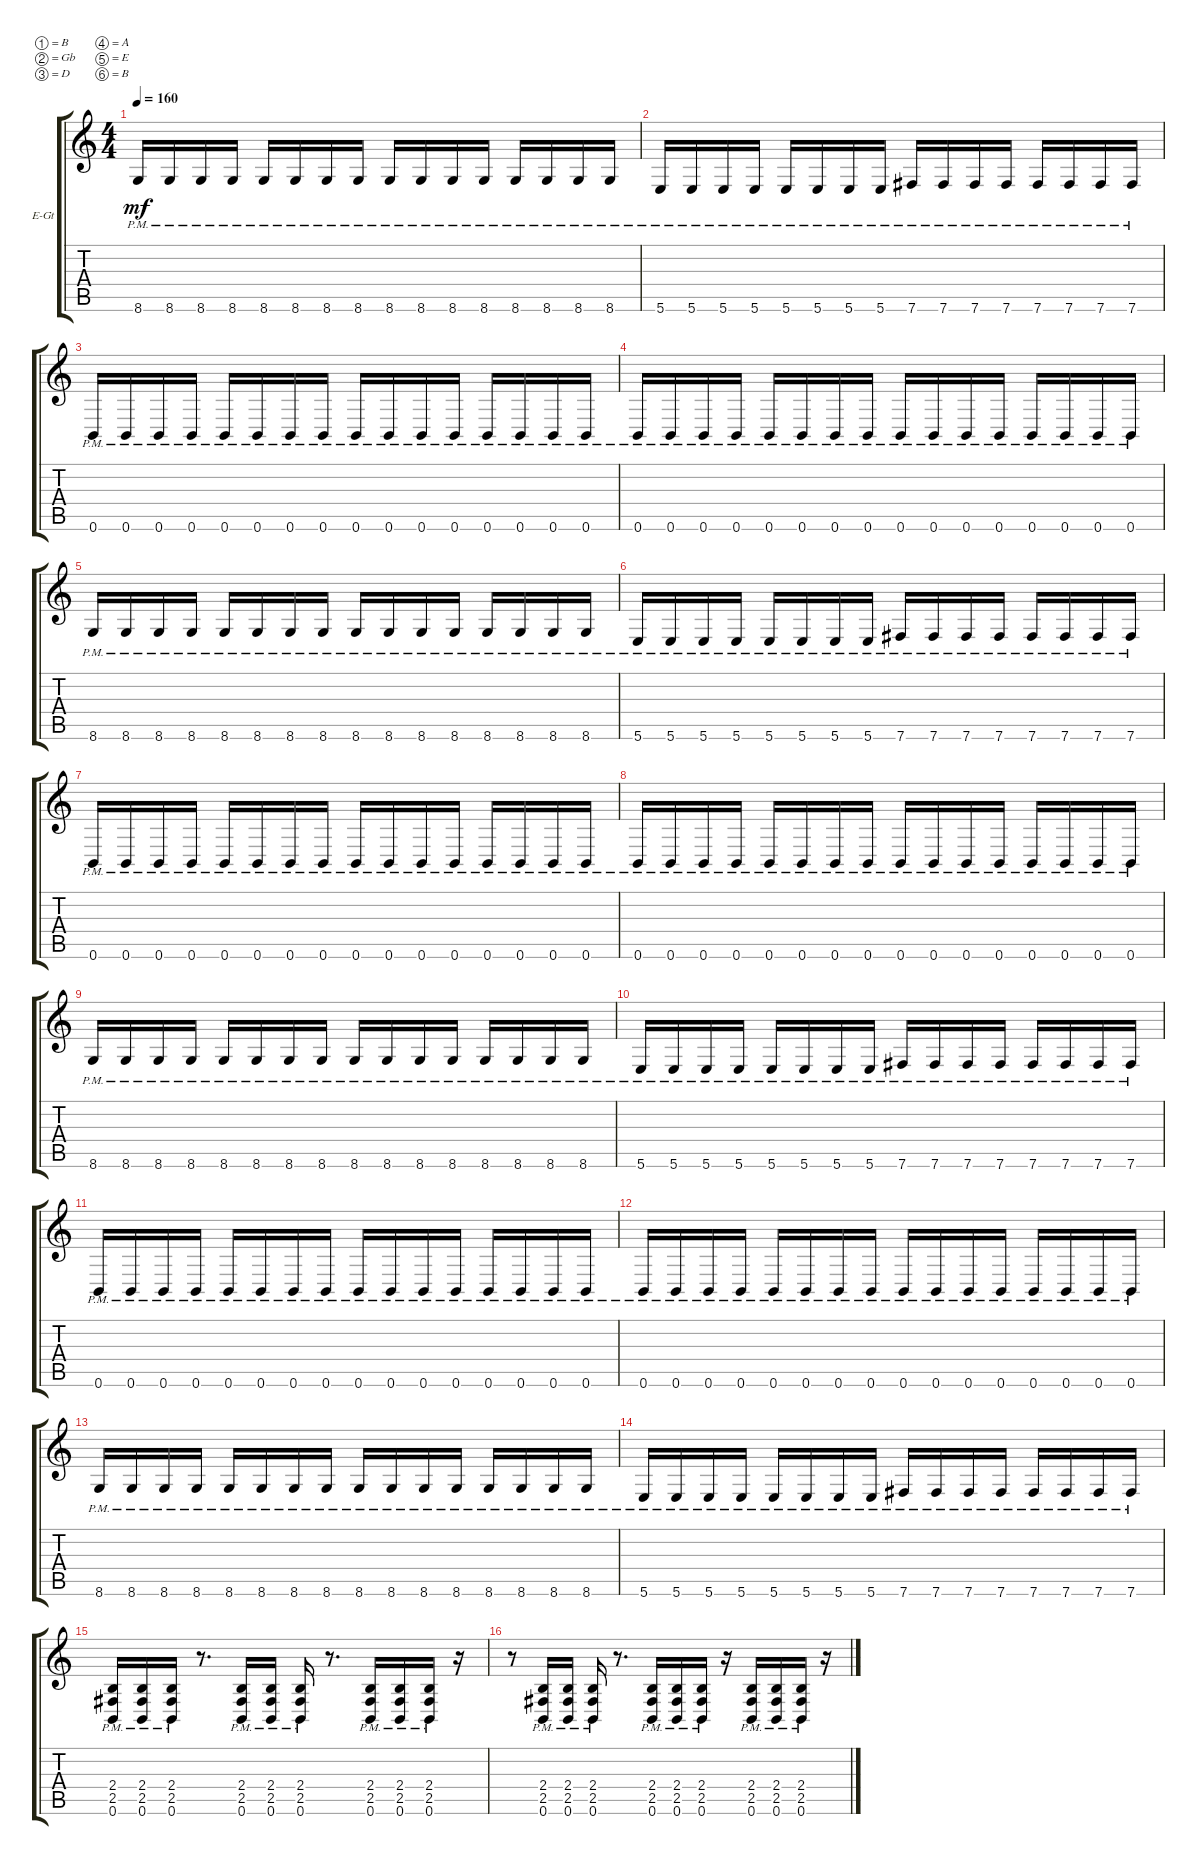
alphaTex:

\bracketExtendMode groupsimilarinstruments
\firstSystemTrackNameOrientation horizontal
\otherSystemsTrackNameOrientation horizontal
\track ("Guitar 1" "E-Gt") {instrument distortionguitar}
\staff {score tabs}
\tuning (B3 Gb3 D3 A2 E2 B1)
\ts (4 4)
\tempo 160
\clef g2
\ks c
8.6{pm}.16{dy mf} 8.6{pm}.16 8.6{pm}.16 8.6{pm}.16 8.6{pm}.16 8.6{pm}.16 8.6{pm}.16 8.6{pm}.16 8.6{pm}.16 8.6{pm}.16 8.6{pm}.16 8.6{pm}.16 8.6{pm}.16 8.6{pm}.16 8.6{pm}.16 8.6{pm}.16 |
5.6{pm}.16 5.6{pm}.16 5.6{pm}.16 5.6{pm}.16 5.6{pm}.16 5.6{pm}.16 5.6{pm}.16 5.6{pm}.16 7.6{pm}.16 7.6{pm}.16 7.6{pm}.16 7.6{pm}.16 7.6{pm}.16 7.6{pm}.16 7.6{pm}.16 7.6{pm}.16 |
0.6{pm}.16 0.6{pm}.16 0.6{pm}.16 0.6{pm}.16 0.6{pm}.16 0.6{pm}.16 0.6{pm}.16 0.6{pm}.16 0.6{pm}.16 0.6{pm}.16 0.6{pm}.16 0.6{pm}.16 0.6{pm}.16 0.6{pm}.16 0.6{pm}.16 0.6{pm}.16 |
0.6{pm}.16 0.6{pm}.16 0.6{pm}.16 0.6{pm}.16 0.6{pm}.16 0.6{pm}.16 0.6{pm}.16 0.6{pm}.16 0.6{pm}.16 0.6{pm}.16 0.6{pm}.16 0.6{pm}.16 0.6{pm}.16 0.6{pm}.16 0.6{pm}.16 0.6{pm}.16 |
8.6{pm}.16 8.6{pm}.16 8.6{pm}.16 8.6{pm}.16 8.6{pm}.16 8.6{pm}.16 8.6{pm}.16 8.6{pm}.16 8.6{pm}.16 8.6{pm}.16 8.6{pm}.16 8.6{pm}.16 8.6{pm}.16 8.6{pm}.16 8.6{pm}.16 8.6{pm}.16 |
5.6{pm}.16 5.6{pm}.16 5.6{pm}.16 5.6{pm}.16 5.6{pm}.16 5.6{pm}.16 5.6{pm}.16 5.6{pm}.16 7.6{pm}.16 7.6{pm}.16 7.6{pm}.16 7.6{pm}.16 7.6{pm}.16 7.6{pm}.16 7.6{pm}.16 7.6{pm}.16 |
0.6{pm}.16 0.6{pm}.16 0.6{pm}.16 0.6{pm}.16 0.6{pm}.16 0.6{pm}.16 0.6{pm}.16 0.6{pm}.16 0.6{pm}.16 0.6{pm}.16 0.6{pm}.16 0.6{pm}.16 0.6{pm}.16 0.6{pm}.16 0.6{pm}.16 0.6{pm}.16 |
0.6{pm}.16 0.6{pm}.16 0.6{pm}.16 0.6{pm}.16 0.6{pm}.16 0.6{pm}.16 0.6{pm}.16 0.6{pm}.16 0.6{pm}.16 0.6{pm}.16 0.6{pm}.16 0.6{pm}.16 0.6{pm}.16 0.6{pm}.16 0.6{pm}.16 0.6{pm}.16 |
8.6{pm}.16 8.6{pm}.16 8.6{pm}.16 8.6{pm}.16 8.6{pm}.16 8.6{pm}.16 8.6{pm}.16 8.6{pm}.16 8.6{pm}.16 8.6{pm}.16 8.6{pm}.16 8.6{pm}.16 8.6{pm}.16 8.6{pm}.16 8.6{pm}.16 8.6{pm}.16 |
5.6{pm}.16 5.6{pm}.16 5.6{pm}.16 5.6{pm}.16 5.6{pm}.16 5.6{pm}.16 5.6{pm}.16 5.6{pm}.16 7.6{pm}.16 7.6{pm}.16 7.6{pm}.16 7.6{pm}.16 7.6{pm}.16 7.6{pm}.16 7.6{pm}.16 7.6{pm}.16 |
0.6{pm}.16 0.6{pm}.16 0.6{pm}.16 0.6{pm}.16 0.6{pm}.16 0.6{pm}.16 0.6{pm}.16 0.6{pm}.16 0.6{pm}.16 0.6{pm}.16 0.6{pm}.16 0.6{pm}.16 0.6{pm}.16 0.6{pm}.16 0.6{pm}.16 0.6{pm}.16 |
0.6{pm}.16 0.6{pm}.16 0.6{pm}.16 0.6{pm}.16 0.6{pm}.16 0.6{pm}.16 0.6{pm}.16 0.6{pm}.16 0.6{pm}.16 0.6{pm}.16 0.6{pm}.16 0.6{pm}.16 0.6{pm}.16 0.6{pm}.16 0.6{pm}.16 0.6{pm}.16 |
8.6{pm}.16 8.6{pm}.16 8.6{pm}.16 8.6{pm}.16 8.6{pm}.16 8.6{pm}.16 8.6{pm}.16 8.6{pm}.16 8.6{pm}.16 8.6{pm}.16 8.6{pm}.16 8.6{pm}.16 8.6{pm}.16 8.6{pm}.16 8.6{pm}.16 8.6{pm}.16 |
5.6{pm}.16 5.6{pm}.16 5.6{pm}.16 5.6{pm}.16 5.6{pm}.16 5.6{pm}.16 5.6{pm}.16 5.6{pm}.16 7.6{pm}.16 7.6{pm}.16 7.6{pm}.16 7.6{pm}.16 7.6{pm}.16 7.6{pm}.16 7.6{pm}.16 7.6{pm}.16 |
(0.6{pm} 2.5{pm} 2.4{pm}).16 (0.6{pm} 2.5{pm} 2.4{pm}).16 (0.6{pm} 2.5{pm} 2.4{pm}).16 r.8{d} (0.6{pm} 2.5{pm} 2.4{pm}).16 (0.6{pm} 2.5{pm} 2.4{pm}).16 (0.6{pm} 2.5{pm} 2.4{pm}).16 r.8{d} (0.6{pm} 2.5{pm} 2.4{pm}).16 (0.6{pm} 2.5{pm} 2.4{pm}).16 (0.6{pm} 2.5{pm} 2.4{pm}).16 r.16 |
r.8 (0.6{pm} 2.5{pm} 2.4{pm}).16 (0.6{pm} 2.5{pm} 2.4{pm}).16 (0.6{pm} 2.5{pm} 2.4{pm}).16 r.8{d} (0.6{pm} 2.5{pm} 2.4{pm}).16 (2.4{pm} 2.5{pm} 0.6{pm}).16 (0.6{pm} 2.5{pm} 2.4{pm}).16 r.16 (0.6{pm} 2.5{pm} 2.4{pm}).16 (0.6{pm} 2.5{pm} 2.4{pm}).16 (0.6{pm} 2.5{pm} 2.4{pm}).16 r.16
